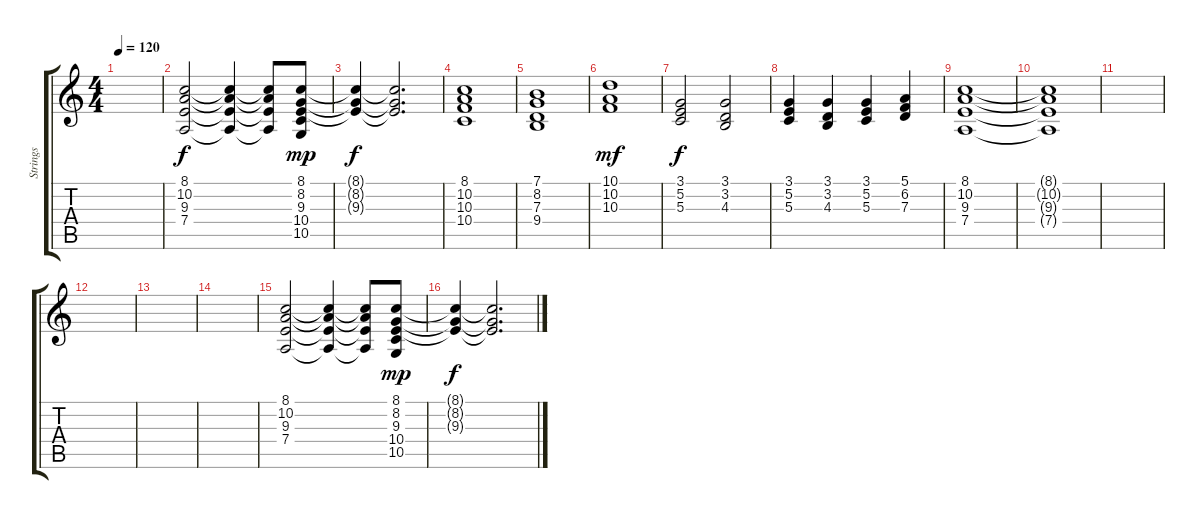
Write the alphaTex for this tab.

\track ("Strings" "Strings") {instrument synthstrings2}
\staff {score tabs}
\tuning (E4 B3 G3 D3 A2 E2) {hide}
\ts (4 4)
\tempo 120
\clef g2
\ks c
|
(8.1 10.2 9.3 7.4).2 (8.1{t} 10.2{t} 9.3{t} 7.4{t}).4 (8.1{t} 10.2{t} 9.3{t} 7.4{t}).8 (8.1 8.2 9.3 10.4 10.5).8{dy mp} |
(8.1{t} 8.2{t} 9.3{t}).4{dy f} (8.1{t} 8.2{t} 9.3{t}).2{d} |
(8.1 10.2 10.3 10.4).1 |
(7.1 8.2 7.3 9.4).1 |
(10.1 10.2 10.3).1{dy mf} |
(3.1 5.2 5.3).2{dy f volume 10 balance 11 instrument orchestrahit} (3.1 3.2 4.3).2 |
(3.1 5.2 5.3).4 (3.1 3.2 4.3).4 (3.1 5.2 5.3).4 (5.1 6.2 7.3).4 |
(8.1 10.2 9.3 7.4).1{volume 6 instrument stringensemble1} |
(8.1{t} 10.2{t} 9.3{t} 7.4{t}).1 |
|
|
|
|
(8.1 10.2 9.3 7.4).2 (8.1{t} 10.2{t} 9.3{t} 7.4{t}).4 (8.1{t} 10.2{t} 9.3{t} 7.4{t}).8 (8.1 8.2 9.3 10.4 10.5).8{dy mp} |
(8.1{t} 8.2{t} 9.3{t}).4{dy f} (8.1{t} 8.2{t} 9.3{t}).2{d}
